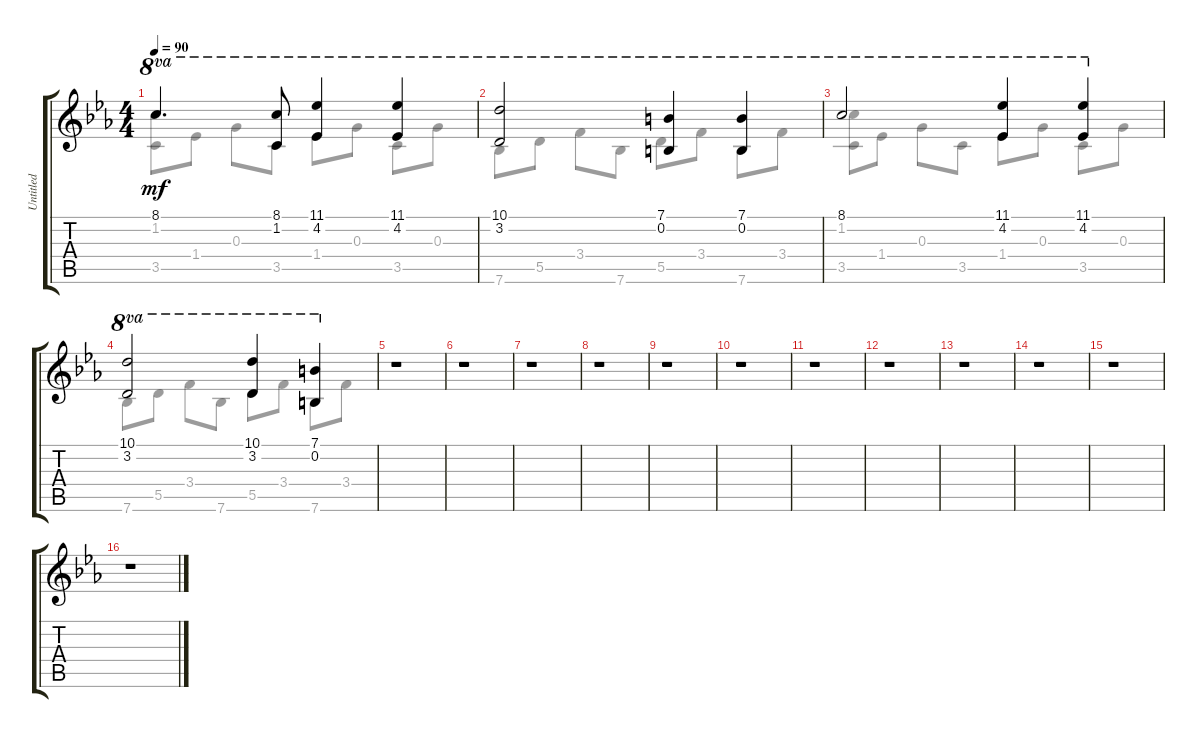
\track ("Untitled" "Untitled") {instrument acousticgrandpiano}
\staff {score tabs}
\tuning (E5 B4 G4 D4 A3 E3) {hide}
\voice
\ts (4 4)
\tempo 90
\clef g2
\ks eb
8.1.4{d ot 8va dy mf} (8.1 1.2).8{ot 8va} (11.1 4.2).4{ot 8va} (11.1 4.2).4{ot 8va} |
(10.1 3.2).2{ot 8va} (7.1 0.2).4{ot 8va} (7.1 0.2).4{ot 8va} |
8.1.2{ot 8va} (11.1 4.2).4{ot 8va} (11.1 4.2).4{ot 8va} |
(10.1 3.2).2{ot 8va} (10.1 3.2).4{ot 8va} (7.1 0.2).4{ot 8va} |
r.1 |
r.1 |
r.1 |
r.1 |
r.1 |
r.1 |
r.1 |
r.1 |
r.1 |
r.1 |
r.1 |
r.1
\voice
\clef g2
\ottava regular
\simile none
\ks eb
(1.2 3.5).8{dy mf} 1.4.8 0.3.8 3.5.8 1.4.8 0.3.8 3.5.8 0.3.8 |
7.6.8 5.5.8 3.4.8 7.6.8 5.5.8 3.4.8 7.6.8 3.4.8 |
(1.2 3.5).8 1.4.8 0.3.8 3.5.8 1.4.8 0.3.8 3.5.8 0.3.8 |
7.6.8 5.5.8 3.4.8 7.6.8 5.5.8 3.4.8 7.6.8 3.4.8 |
|
|
|
|
|
|
|
|
|
|
|
